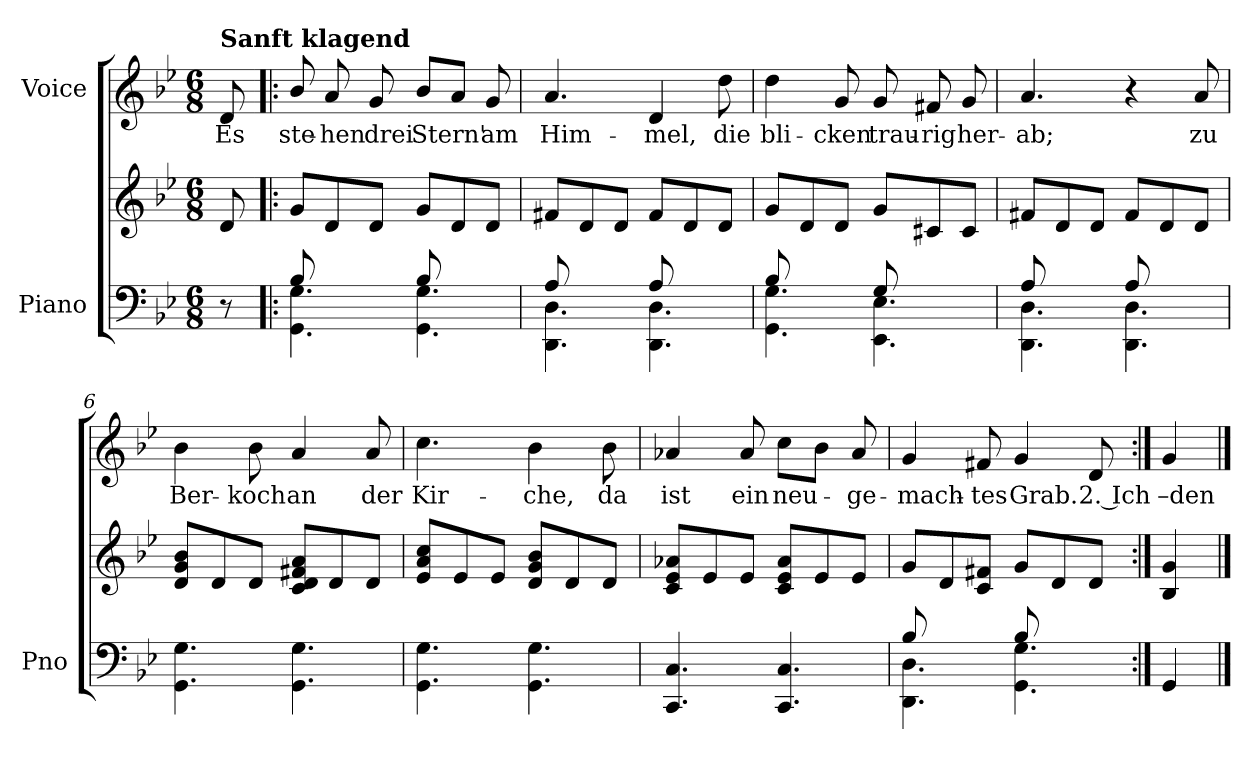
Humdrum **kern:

**kern	**kern	**kern	**text
*part2	*part2	*part1	*part1
*staff3	*staff2	*staff1	*staff1
*I"Piano	*	*I"Voice	*
*I'Pno	*	*	*
*clefF4	*clefG2	*clefG2	*
*k[b-e-]	*k[b-e-]	*k[b-e-]	*
*M6/8	*M6/8	*M6/8	*
=1	=1	=1	=1
!	!	!LO:TX:a:B:t=Sanft klagend	!
!	!	!	!LO:LY:b
8r	8d/	8d/	Es
=2!|:	=2!|:	=2!|:	=2!|:
*^	*	*	*
!	!	!	!	!LO:LY:b
4.GG\ 4.G\	8B-/	8g/L	8b-/	ste-
!	!	!	!	!LO:LY:b
.	4ryy	8d/	8a/	-hen
!	!	!	!	!LO:LY:b
.	.	8d/J	8g/	drei
!	!	!	!	!LO:LY:b
4.GG\ 4.G\	8B-/	8g/L	8b-/L	Stern'
.	4ryy	8d/	8a/J	.
!	!	!	!	!LO:LY:b
.	.	8d/J	8g/	am
=3	=3	=3	=3	=3
!	!	!	!	!LO:LY:b
4.DD\ 4.D\	8A/	8f#X/L	4.a/	Him-
.	4ryy	8d/	.	.
.	.	8d/J	.	.
!	!	!	!	!LO:LY:b
4.DD\ 4.D\	8A/	8f#/L	4d/	-mel,
.	4ryy	8d/	.	.
!	!	!	!	!LO:LY:b
.	.	8d/J	8dd\	die
=4	=4	=4	=4	=4
!	!	!	!	!LO:LY:b
4.GG\ 4.G\	8B-/	8g/L	4dd\	bli-
.	4ryy	8d/	.	.
!	!	!	!	!LO:LY:b
.	.	8d/J	8g/	-cken
!	!	!	!	!LO:LY:b
4.EE-\ 4.E-\	8G/	8g/L	8g/	trau-
!	!	!	!	!LO:LY:b
.	4ryy	8c#X/	8f#X/	-rig
!	!	!	!	!LO:LY:b
.	.	8c#/J	8g/	her-
=5	=5	=5	=5	=5
!	!	!	!	!LO:LY:b
4.DD\ 4.D\	8A/	8f#X/L	4.a/	-ab;
.	4ryy	8d/	.	.
.	.	8d/J	.	.
4.DD\ 4.D\	8A/	8f#/L	4r	.
.	4ryy	8d/	.	.
!	!	!	!	!LO:LY:b
.	.	8d/J	8a/	zu
*v	*v	*	*	*
!!LO:LB:g=z
=6	=6	=6	=6
!	!	!	!LO:LY:b
4.GG\ 4.G\	8d/ 8g/ 8b-/L	4b-\	Ber-
.	8d/	.	.
!	!	!	!LO:LY:b
.	8d/J	8b-\	-koch
!	!	!	!LO:LY:b
4.GG\ 4.G\	8c/ 8d/ 8f#X/ 8a/L	4a/	an
.	8d/	.	.
!	!	!	!LO:LY:b
.	8d/J	8a/	der
=7	=7	=7	=7
!	!	!	!LO:LY:b
4.GG\ 4.G\	8e-/ 8a/ 8cc/L	4.cc\	Kir-
.	8e-/	.	.
.	8e-/J	.	.
!	!	!	!LO:LY:b
4.GG\ 4.G\	8d/ 8g/ 8b-/L	4b-\	-che,
.	8d/	.	.
!	!	!	!LO:LY:b
.	8d/J	8b-\	da
=8	=8	=8	=8
!	!	!	!LO:LY:b
4.CC/ 4.C/	8c/ 8e-/ 8a-X/L	4a-X/	ist
.	8e-/	.	.
!	!	!	!LO:LY:b
.	8e-/J	8a-/	ein
!	!	!	!LO:LY:b
4.CC/ 4.C/	8c/ 8e-/ 8a-/L	8cc\L	neu-
.	8e-/	8b-\J	.
!	!	!	!LO:LY:b
.	8e-/J	8a-/	-ge-
=9	=9	=9	=9
*^	*	*	*
!	!	!	!	!LO:LY:b
4.DD\ 4.D\	8B-/	8g/L	4g/	-mach-
.	4ryy	8d/	.	.
!	!	!	!	!LO:LY:b
.	.	8c/ 8f#X/J	8f#X/	-tes
!	!	!	!	!LO:LY:b
4.GG\ 4.G\	8B-/	8g/L	4g/	Grab.
.	4ryy	8d/	.	.
!	!	!	!	!LO:LY:b
.	.	8d/J	8d/	2. Ich
*v	*v	*	*	*
=10:|!	=10:|!	=10:|!	=10:|!
!	!	!	!LO:LY:b
4GG/	4B-/ 4g/	4g/	–den
==	==	==	==
*-	*-	*-	*-
